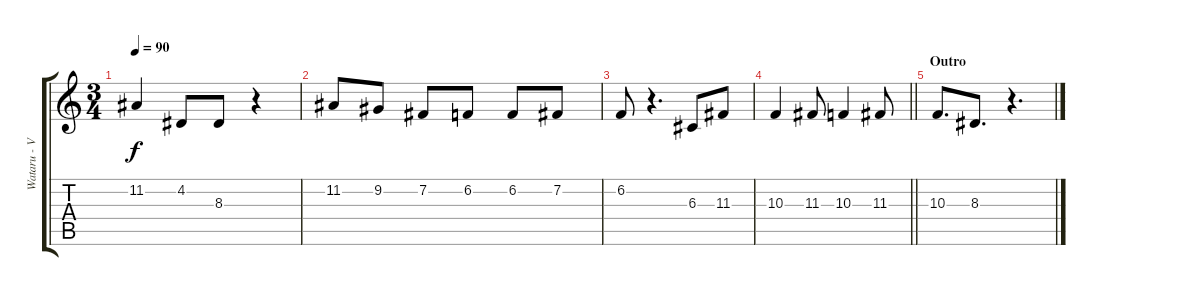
\track ("Wataru - Vocals" "Wataru - V") {mute instrument lead6voice}
\staff {score tabs}
\tuning (E4 B3 G3 D3 A2 E2) {hide}
\ts (3 4)
\tempo 90
\clef g2
\ks c
11.2.4{dy f} 4.2.8 8.3.8 r.4 |
11.2.8 9.2.8 7.2.8 6.2.8 6.2.8 7.2.8 |
6.2.8 r.4{d} 6.3.8 11.3.8 |
\barLineRight lightlight
10.3.4 11.3.8 10.3.4 11.3.8 |
\section ("" "Outro")
10.3.8{d} 8.3.8{d} r.4{d}
